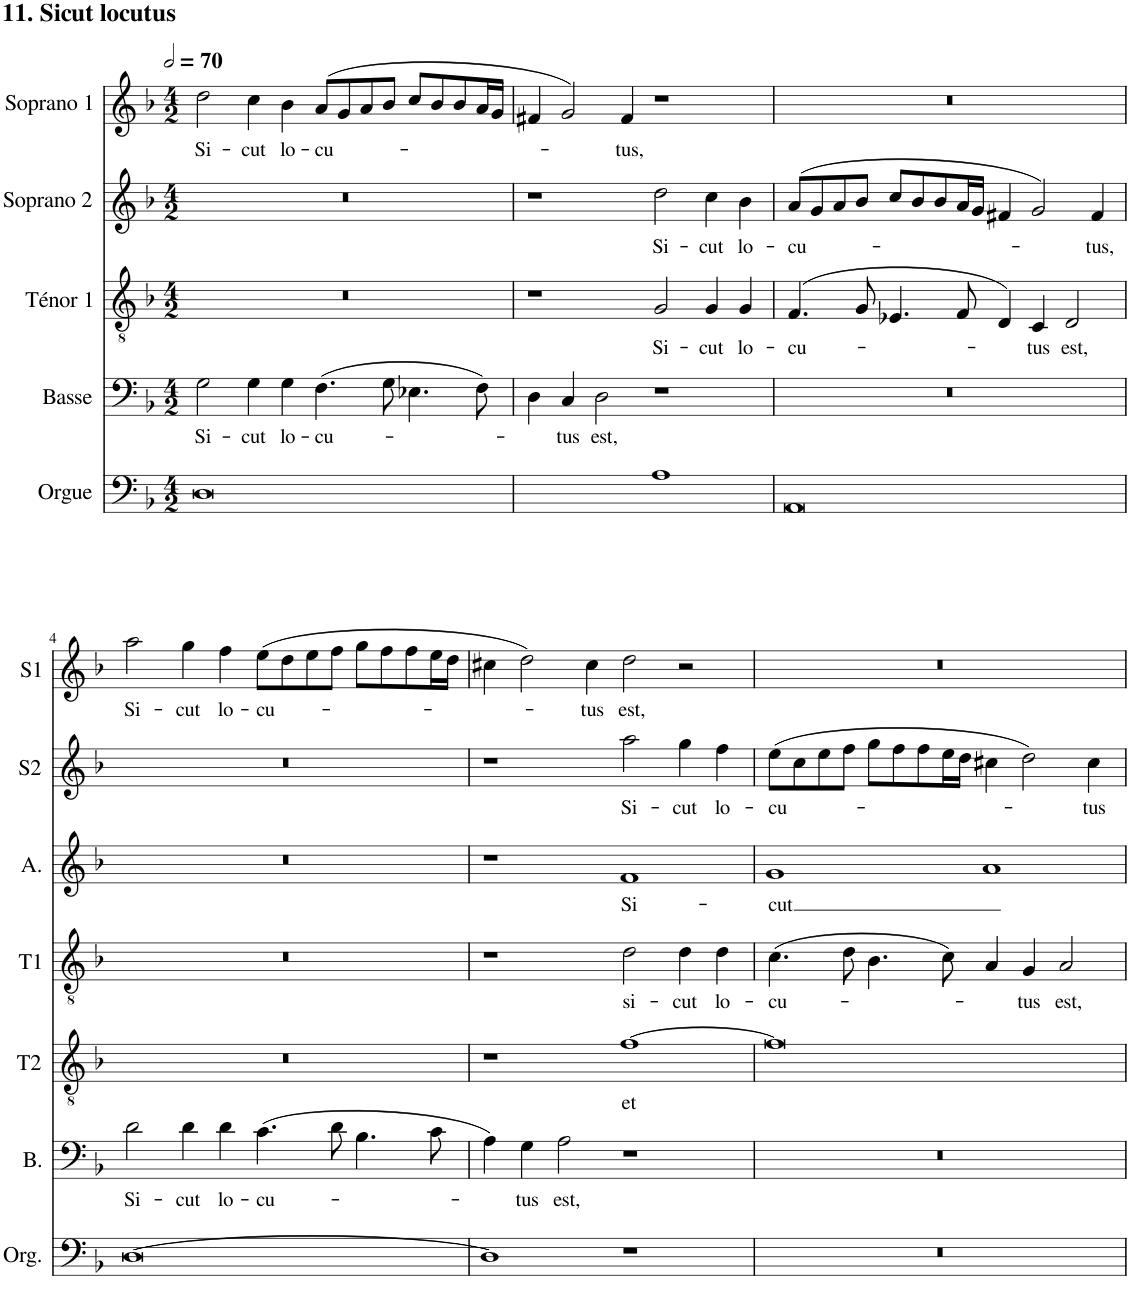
**kern	**kern	**text	**kern	**text	**kern	**text	**kern	**text	**kern	**text	**kern	**text
*part7	*part6	*part6	*part5	*part5	*part4	*part4	*part3	*part3	*part2	*part2	*part1	*part1
*staff7	*staff6	*staff6	*staff5	*staff5	*staff4	*staff4	*staff3	*staff3	*staff2	*staff2	*staff1	*staff1
*I"Orgue	*I"Basse	*	*I"Ténor 2	*	*I"Ténor 1	*	*I"Alto	*	*I"Soprano 2	*	*I"Soprano 1	*
*I'Org.	*I'B.	*	*I'T2	*	*I'T1	*	*I'A.	*	*I'S2	*	*I'S1	*
!!LO:PB:g=z
*	*	*	*stria5	*	*	*	*stria5	*	*	*	*	*
*clefF4	*clefF4	*	*clefGv2	*	*clefGv2	*	*clefG2	*	*clefG2	*	*clefG2	*
*k[b-]	*k[b-]	*	*k[b-]	*	*k[b-]	*	*k[b-]	*	*k[b-]	*	*k[b-]	*
*M4/2	*M4/2	*	*M4/2	*	*M4/2	*	*M4/2	*	*M4/2	*	*M4/2	*
*MM140	*MM140	*	*MM140	*	*MM140	*	*MM140	*	*MM140	*	*MM140	*
=1	=1	=1	=1	=1	=1	=1	=1	=1	=1	=1	=1	=1
!	!	!	!	!	!	!	!	!	!	!	!LO:TX:a:B:t=11. Sicut locutus	!
!	!	!LO:LY:b	!	!	!	!	!	!	!	!	!	!LO:LY:b
0D	2G\	Si-	0r	.	0r	.	0r	.	0r	.	2dd\	Si-
!	!	!LO:LY:b	!	!	!	!	!	!	!	!	!	!LO:LY:b
.	4G\	-cut	.	.	.	.	.	.	.	.	4cc\	-cut
!	!	!LO:LY:b	!	!	!	!	!	!	!	!	!	!LO:LY:b
.	4G\	lo-	.	.	.	.	.	.	.	.	4b-\	lo-
!	!	!LO:LY:b	!	!	!	!	!	!	!	!	!	!LO:LY:b
.	(4.F\	-cu-	.	.	.	.	.	.	.	.	(>8a/L	-cu-
.	.	.	.	.	.	.	.	.	.	.	8g/	.
.	.	.	.	.	.	.	.	.	.	.	8a/	.
.	8G\	.	.	.	.	.	.	.	.	.	8b-/J	.
.	4.E-X\	.	.	.	.	.	.	.	.	.	8cc/L	.
.	.	.	.	.	.	.	.	.	.	.	8b-/	.
.	.	.	.	.	.	.	.	.	.	.	8b-/	.
.	8F\)	.	.	.	.	.	.	.	.	.	16a/L	.
.	.	.	.	.	.	.	.	.	.	.	16g/JJ	.
=2	=2	=2	=2	=2	=2	=2	=2	=2	=2	=2	=2	=2
1ryy	4D\	.	0r	.	1r	.	0r	.	1r	.	4f#X/	.
!	!	!LO:LY:b	!	!	!	!	!	!	!	!	!	!
.	4C/	-tus	.	.	.	.	.	.	.	.	2g/)	.
!	!	!LO:LY:b	!	!	!	!	!	!	!	!	!	!
.	2D\	est,	.	.	.	.	.	.	.	.	.	.
!	!	!	!	!	!	!	!	!	!	!	!	!LO:LY:b
.	.	.	.	.	.	.	.	.	.	.	4f#/	-tus,
!	!	!	!	!	!	!LO:LY:b	!	!	!	!LO:LY:b	!	!
1A	1r	.	.	.	2G/	Si-	.	.	2dd\	Si-	1r	.
!	!	!	!	!	!	!LO:LY:b	!	!	!	!LO:LY:b	!	!
.	.	.	.	.	4G/	-cut	.	.	4cc\	-cut	.	.
!	!	!	!	!	!	!LO:LY:b	!	!	!	!LO:LY:b	!	!
.	.	.	.	.	4G/	lo-	.	.	4b-\	lo-	.	.
=3	=3	=3	=3	=3	=3	=3	=3	=3	=3	=3	=3	=3
!	!	!	!	!	!	!LO:LY:b	!	!	!	!LO:LY:b	!	!
0AA	0r	.	0r	.	(>4.F/	-cu-	0r	.	(>8a/L	-cu-	0r	.
.	.	.	.	.	.	.	.	.	8g/	.	.	.
.	.	.	.	.	.	.	.	.	8a/	.	.	.
.	.	.	.	.	8G/	.	.	.	8b-/J	.	.	.
.	.	.	.	.	4.E-X/	.	.	.	8cc/L	.	.	.
.	.	.	.	.	.	.	.	.	8b-/	.	.	.
.	.	.	.	.	.	.	.	.	8b-/	.	.	.
.	.	.	.	.	8F/	.	.	.	16a/L	.	.	.
.	.	.	.	.	.	.	.	.	16g/JJ	.	.	.
.	.	.	.	.	4D/)	.	.	.	4f#X/	.	.	.
!	!	!	!	!	!	!LO:LY:b	!	!	!	!	!	!
.	.	.	.	.	4C/	-tus	.	.	2g/)	.	.	.
!	!	!	!	!	!	!LO:LY:b	!	!	!	!	!	!
.	.	.	.	.	2D/	est,	.	.	.	.	.	.
!	!	!	!	!	!	!	!	!	!	!LO:LY:b	!	!
.	.	.	.	.	.	.	.	.	4f#/	-tus,	.	.
!!LO:LB:g=z
=4	=4	=4	=4	=4	=4	=4	=4	=4	=4	=4	=4	=4
!	!	!LO:LY:b	!	!	!	!	!	!	!	!	!	!LO:LY:b
[0D	2d\	Si-	0r	.	0r	.	0r	.	0r	.	2aa\	Si-
!	!	!LO:LY:b	!	!	!	!	!	!	!	!	!	!LO:LY:b
.	4d\	-cut	.	.	.	.	.	.	.	.	4gg\	-cut
!	!	!LO:LY:b	!	!	!	!	!	!	!	!	!	!LO:LY:b
.	4d\	lo-	.	.	.	.	.	.	.	.	4ff\	lo-
!	!	!LO:LY:b	!	!	!	!	!	!	!	!	!	!LO:LY:b
.	(4.c\	-cu-	.	.	.	.	.	.	.	.	(8ee\L	-cu-
.	.	.	.	.	.	.	.	.	.	.	8dd\	.
.	.	.	.	.	.	.	.	.	.	.	8ee\	.
.	8d\	.	.	.	.	.	.	.	.	.	8ff\J	.
.	4.B-\	.	.	.	.	.	.	.	.	.	8gg\L	.
.	.	.	.	.	.	.	.	.	.	.	8ff\	.
.	.	.	.	.	.	.	.	.	.	.	8ff\	.
.	8c\	.	.	.	.	.	.	.	.	.	16ee\L	.
.	.	.	.	.	.	.	.	.	.	.	16dd\JJ	.
=5	=5	=5	=5	=5	=5	=5	=5	=5	=5	=5	=5	=5
1D]	4A\)	.	1r	.	1r	.	1r	.	1r	.	4cc#X\	.
!	!	!LO:LY:b	!	!	!	!	!	!	!	!	!	!
.	4G\	-tus	.	.	.	.	.	.	.	.	2dd\)	.
!	!	!LO:LY:b	!	!	!	!	!	!	!	!	!	!
.	2A\	est,	.	.	.	.	.	.	.	.	.	.
!	!	!	!	!	!	!	!	!	!	!	!	!LO:LY:b
.	.	.	.	.	.	.	.	.	.	.	4cc#\	tus
!	!	!	!	!LO:LY:b	!	!LO:LY:b	!	!LO:LY:b	!	!LO:LY:b	!	!LO:LY:b
1r	1r	.	[1f	et	2d\	si-	1f	Si-	2aa\	Si-	2dd\	est,
!	!	!	!	!	!	!LO:LY:b	!	!	!	!LO:LY:b	!	!
.	.	.	.	.	4d\	-cut	.	.	4gg\	-cut	2r	.
!	!	!	!	!	!	!LO:LY:b	!	!	!	!LO:LY:b	!	!
.	.	.	.	.	4d\	lo-	.	.	4ff\	lo-	.	.
=6	=6	=6	=6	=6	=6	=6	=6	=6	=6	=6	=6	=6
!	!	!	!	!	!	!LO:LY:b	!	!LO:LY:b	!	!LO:LY:b	!	!
0r	0r	.	0f]	.	(4.c\	-cu-	1g	-cut	(8ee\L	-cu-	0r	.
.	.	.	.	.	.	.	.	.	8cc\	.	.	.
.	.	.	.	.	.	.	.	.	8ee\	.	.	.
.	.	.	.	.	8d\	.	.	.	8ff\J	.	.	.
.	.	.	.	.	4.B-\	.	.	.	8gg\L	.	.	.
.	.	.	.	.	.	.	.	.	8ff\	.	.	.
.	.	.	.	.	.	.	.	.	8ff\	.	.	.
.	.	.	.	.	8c\)	.	.	.	16ee\L	.	.	.
.	.	.	.	.	.	.	.	.	16dd\JJ	.	.	.
.	.	.	.	.	4A/	.	1a	.	4cc#X\	.	.	.
!	!	!	!	!	!	!LO:LY:b	!	!	!	!	!	!
.	.	.	.	.	4G/	-tus	.	.	2dd\)	.	.	.
!	!	!	!	!	!	!LO:LY:b	!	!	!	!	!	!
.	.	.	.	.	2A/	est,	.	.	.	.	.	.
!	!	!	!	!	!	!	!	!	!	!LO:LY:b	!	!
.	.	.	.	.	.	.	.	.	4cc#\	tus	.	.
=	=	=	=	=	=	=	=	=	=	=	=	=
*-	*-	*-	*-	*-	*-	*-	*-	*-	*-	*-	*-	*-
